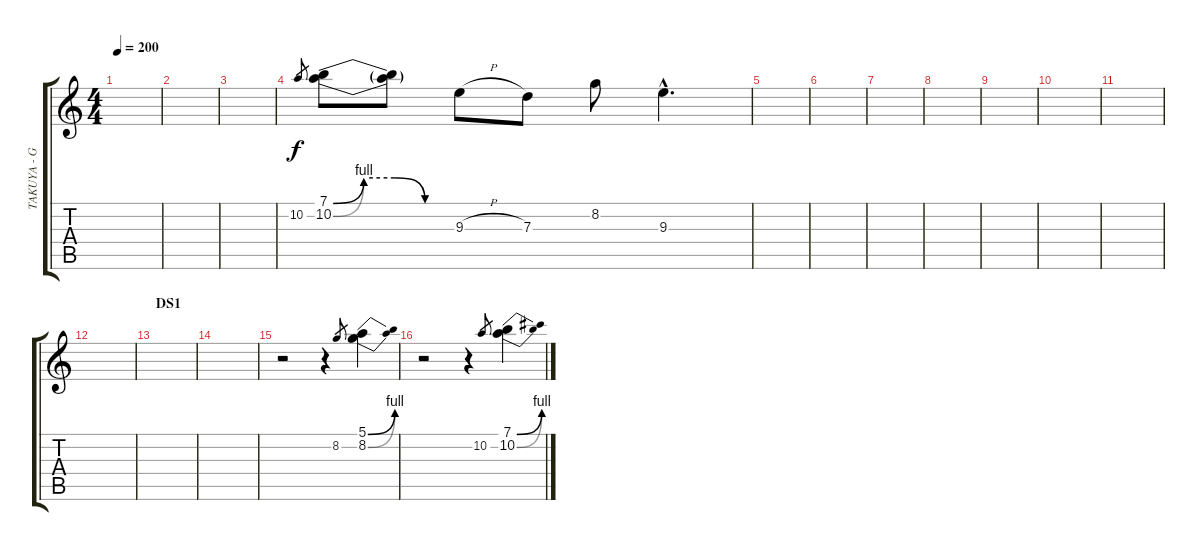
\track ("TAKUYA - Guitar 2" "TAKUYA - G") {instrument overdrivenguitar}
\staff {score tabs}
\tuning (E4 B3 G3 D3 A2 E2) {hide}
\ts (4 4)
\tempo 200
\clef g2
\ks c
|
|
|
10.2.8{gr} (7.1{be (custom 0 0 15 4 30 4 45 0 60 0)} 10.2{be (custom 0 0 15 4 30 4 45 0 60 0)}).8 (7.1{t} 10.2{t}).8 9.3{h}.8 7.3.8 8.2.8 9.3{hac}.4{d} |
|
|
|
|
|
|
|
|
\section ("" "DS1")
|
|
r.2 r.4 8.2.8{gr} (5.1{be (bend 0 0 60 4)} 8.2{be (bend 0 0 60 4)}).4 |
r.2 r.4 10.2.8{gr} (7.1{be (bend 0 0 60 4)} 10.2{be (bend 0 0 60 4)}).4
